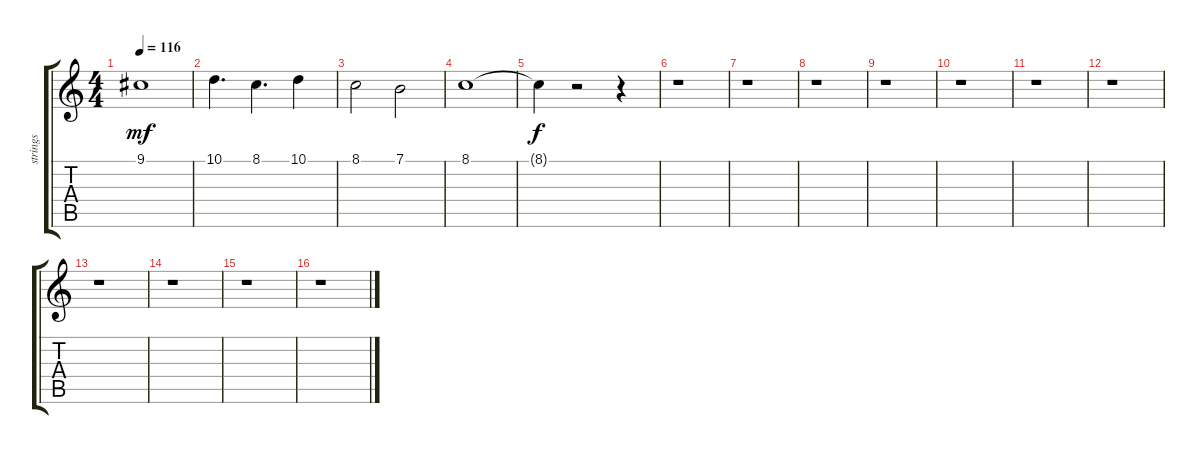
\track ("strings" "strings") {instrument stringensemble1}
\staff {score tabs}
\tuning (E4 B3 G3 D3 A2 E2) {hide}
\ts (4 4)
\tempo 116
\clef g2
\ks c
9.1.1{dy mf} |
10.1.4{d} 8.1.4{d} 10.1.4 |
8.1.2 7.1.2 |
8.1.1 |
8.1{t}.4{dy f} r.2 r.4 |
r.1 |
r.1 |
r.1 |
r.1 |
r.1 |
r.1 |
r.1 |
r.1 |
r.1 |
r.1 |
r.1
